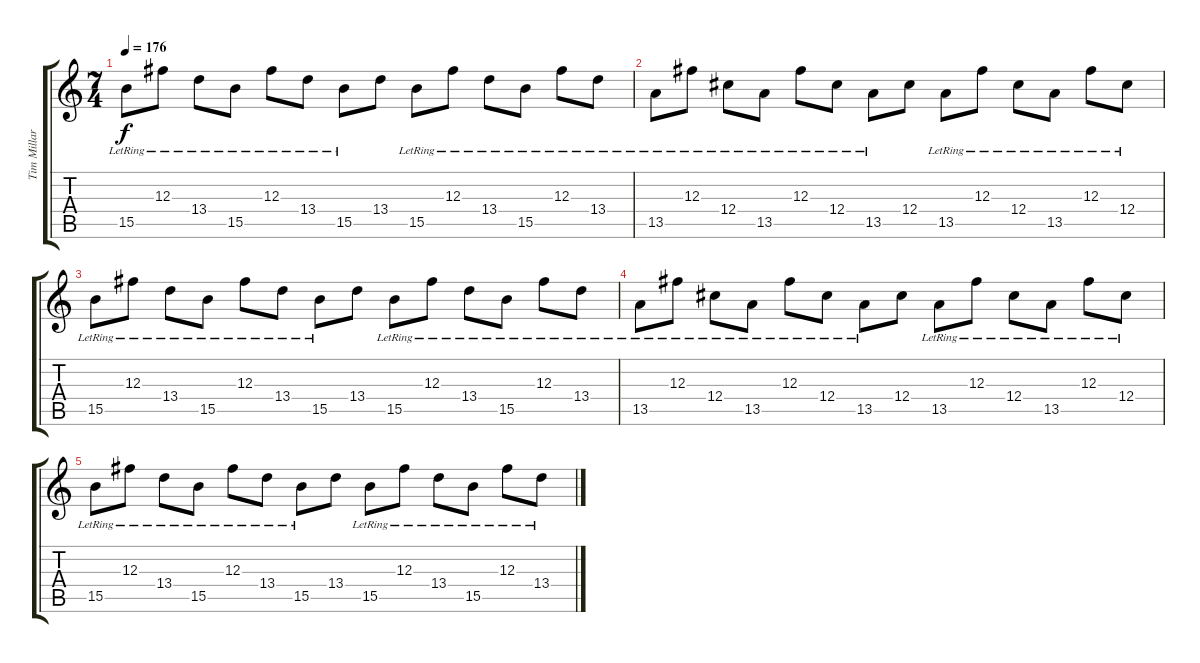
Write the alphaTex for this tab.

\track ("Tim Millar" "Tim Millar") {instrument distortionguitar}
\staff {score tabs}
\tuning (Eb4 Bb3 Gb3 Db3 Ab2 Db2) {hide}
\ts (7 4)
\tempo 176
\clef g2
\ks c
15.5{lr}.8{dy f} 12.3{lr}.8 13.4{lr}.8 15.5{lr}.8 12.3{lr}.8 13.4{lr}.8 15.5{lr}.8 13.4.8 15.5{lr}.8 12.3{lr}.8 13.4{lr}.8 15.5{lr}.8 12.3{lr}.8 13.4{lr}.8 |
13.5{lr}.8 12.3{lr}.8 12.4{lr}.8 13.5{lr}.8 12.3{lr}.8 12.4{lr}.8 13.5{lr}.8 12.4.8 13.5{lr}.8 12.3{lr}.8 12.4{lr}.8 13.5{lr}.8 12.3{lr}.8 12.4{lr}.8 |
15.5{lr}.8 12.3{lr}.8 13.4{lr}.8 15.5{lr}.8 12.3{lr}.8 13.4{lr}.8 15.5{lr}.8 13.4.8 15.5{lr}.8 12.3{lr}.8 13.4{lr}.8 15.5{lr}.8 12.3{lr}.8 13.4{lr}.8 |
13.5{lr}.8 12.3{lr}.8 12.4{lr}.8 13.5{lr}.8 12.3{lr}.8 12.4{lr}.8 13.5{lr}.8 12.4.8 13.5{lr}.8 12.3{lr}.8 12.4{lr}.8 13.5{lr}.8 12.3{lr}.8 12.4{lr}.8 |
15.5{lr}.8 12.3{lr}.8 13.4{lr}.8 15.5{lr}.8 12.3{lr}.8 13.4{lr}.8 15.5{lr}.8 13.4.8 15.5{lr}.8 12.3{lr}.8 13.4{lr}.8 15.5{lr}.8 12.3{lr}.8 13.4{lr}.8
